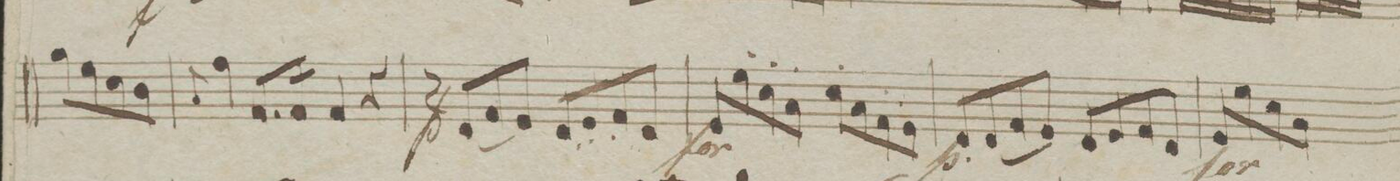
**kern	**dynam
*I"Violio 1mo	*
*clefG2	*
*k[e-b-]	*
*met(c)	*
*M4/4	*
8gg\L	.
8ee-\	.
8cc\	.
8b\J	.
=98	=98
8qqa/	.
4ff\	.
8.f/L	.
16f/Jk	.
4f/	.
4r	.
=99	=99
8r	p
(8d/L	.
8f/	.
8e-/J)	.
8d/'L	.
8e-/'	.
8f/'	.
8d/J	.
=100	=100
8e-/L	f
8ee-\'	.
8cc\'	.
8a\'J	.
8cc\'L	.
8a/	.
8f/'	.
8e-/'J	.
=101	=101
8d/'L	p
(8d/	.
8f/	.
8e-/J)	.
8d/L	.
8e-/	.
8f/	.
8d/J	.
=102	=102
8e-/L	f
8ee-\	.
8cc\	.
8a\J	.
*-	*-
